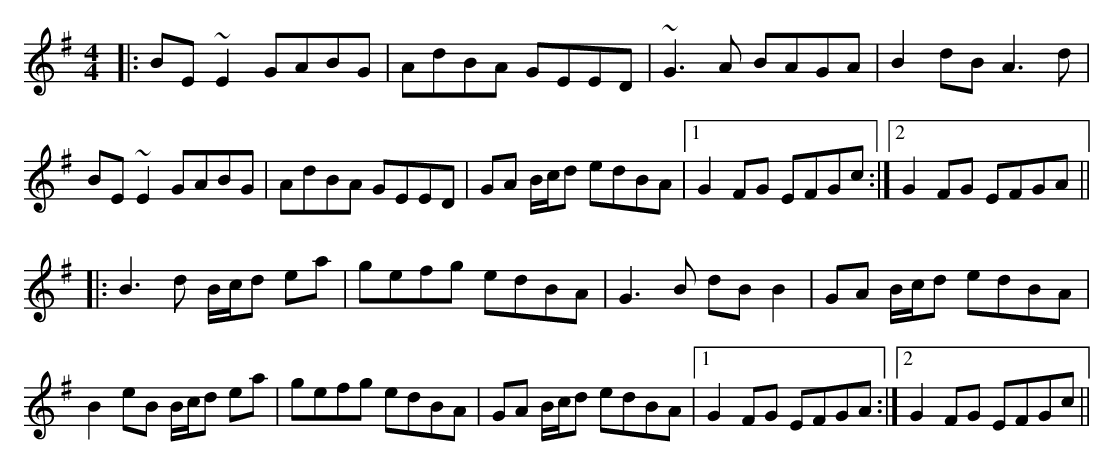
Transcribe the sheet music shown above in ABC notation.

X:1
M:4/4
K:Emin
|:BE~E2 GABG|AdBA GEED|~G3A BAGA|B2dB A3d|
BE~E2 GABG|AdBA GEED|GA B/c/d edBA|1 G2FG EFGc:|2 G2FG EFGA||
|:B3d B/c/d ea|gefg edBA|G3B dBB2|GA B/c/d edBA|
B2eB B/c/d ea|gefg edBA|GA B/c/d edBA|1 G2FG EFGA:|2 G2FG EFGc||
